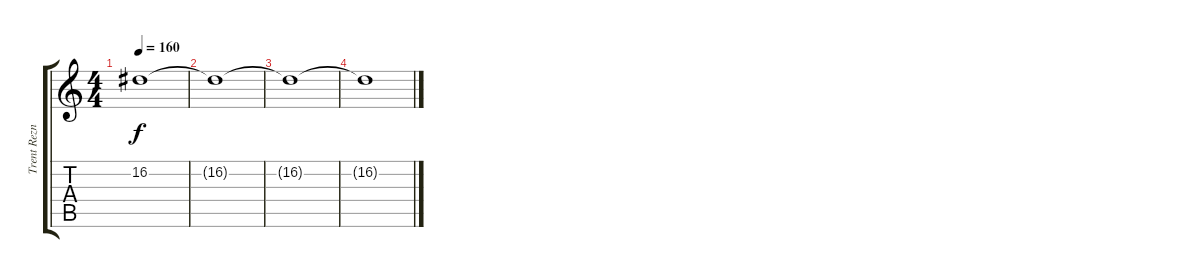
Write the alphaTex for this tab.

\track ("Trent Reznor" "Trent Rezn") {instrument lead1square}
\staff {score tabs}
\tuning (E4 B3 G3 D3 A2 D2) {hide}
\ts (4 4)
\tempo 160
\clef g2
\ks c
16.2.1{dy f} |
16.2{t}.1 |
16.2{t}.1 |
16.2{t}.1
